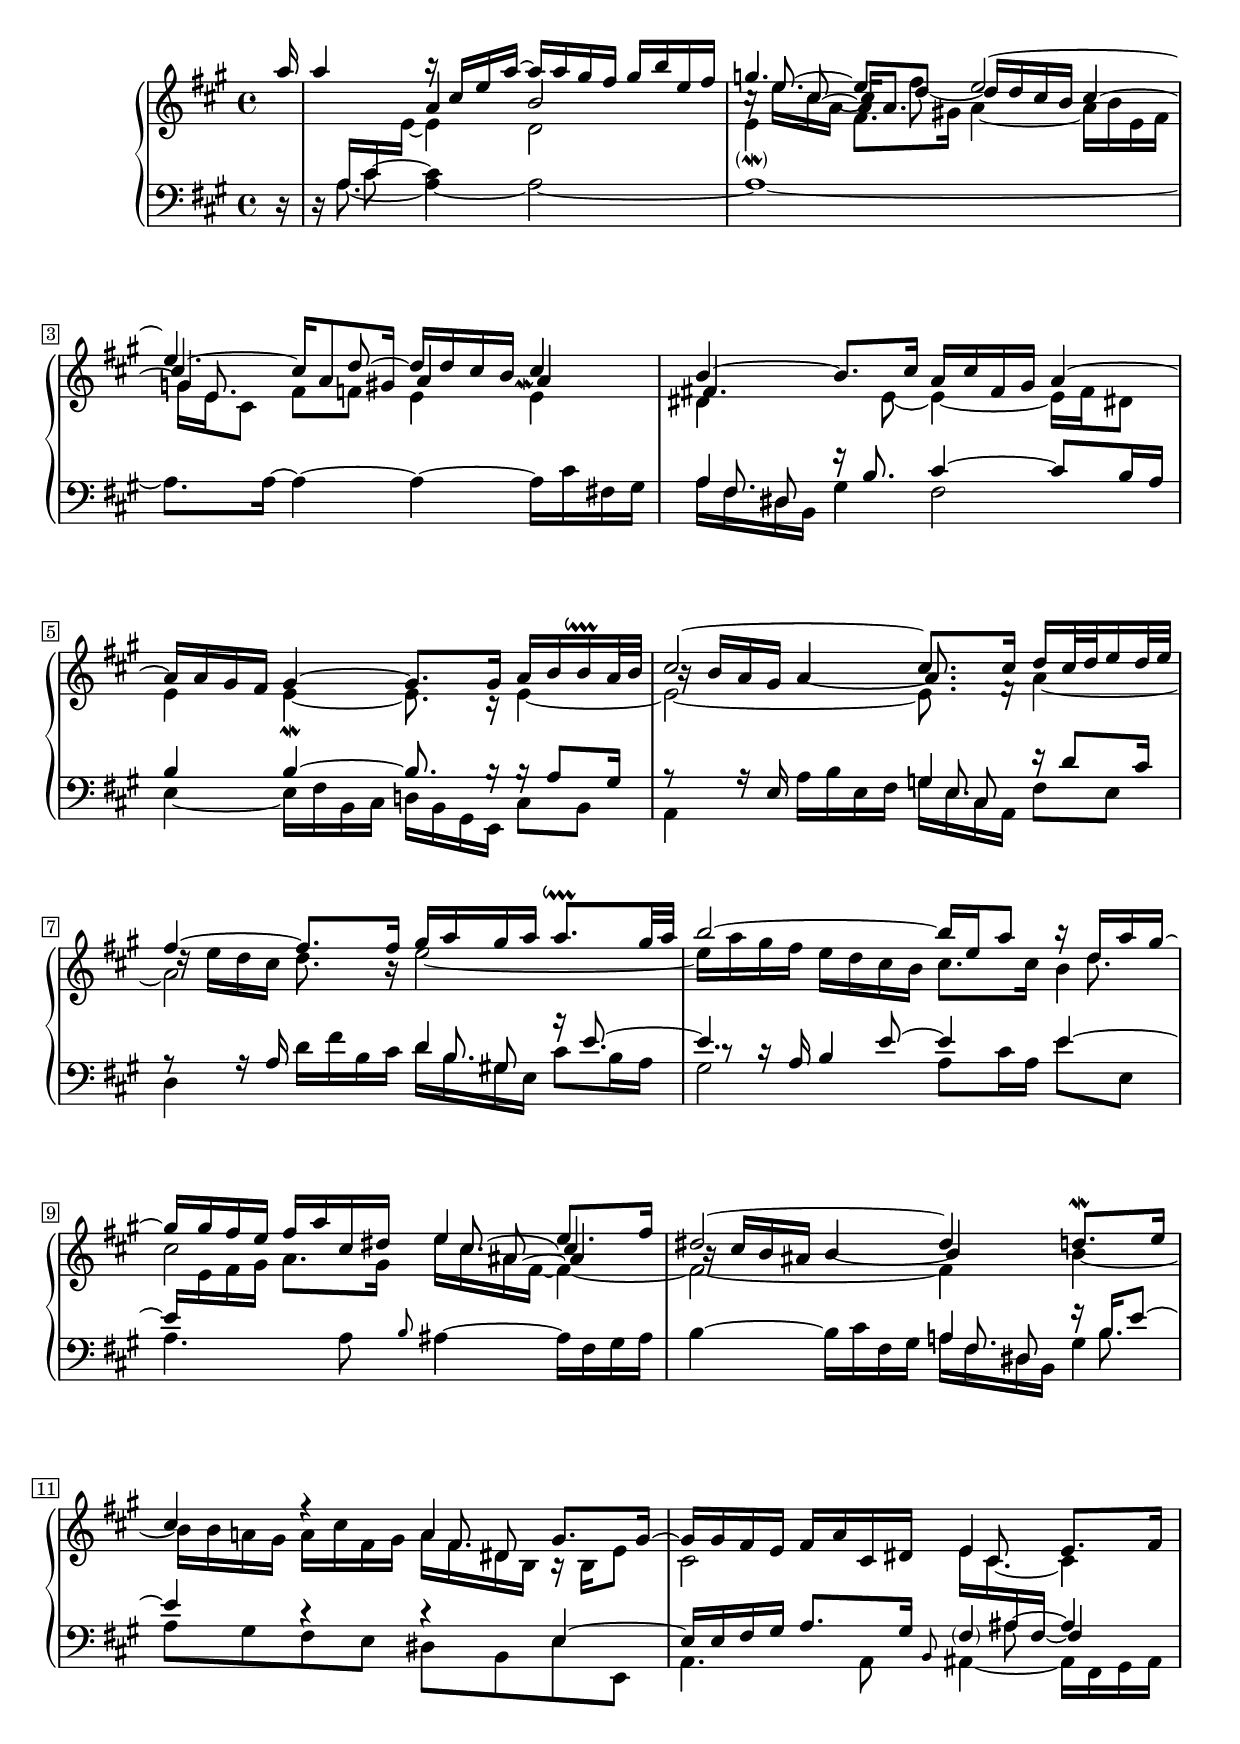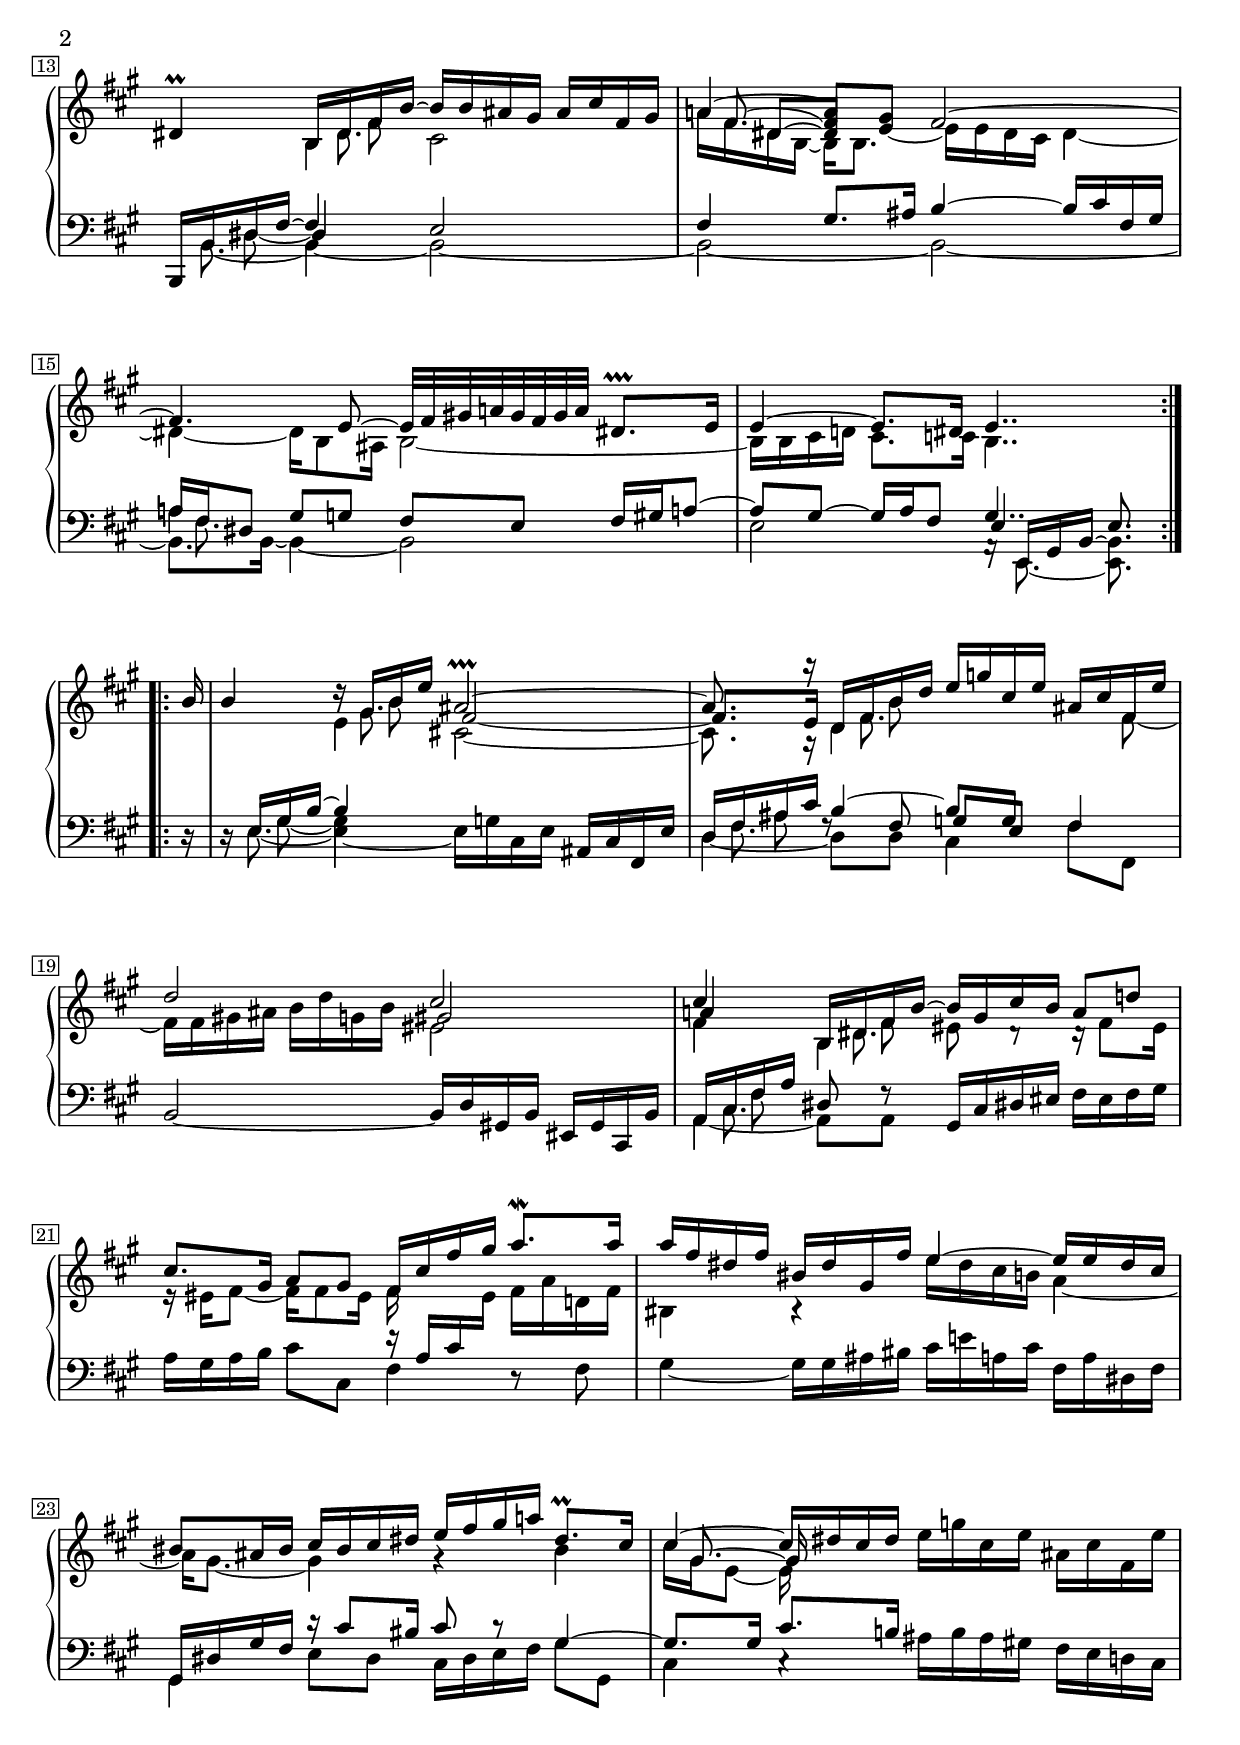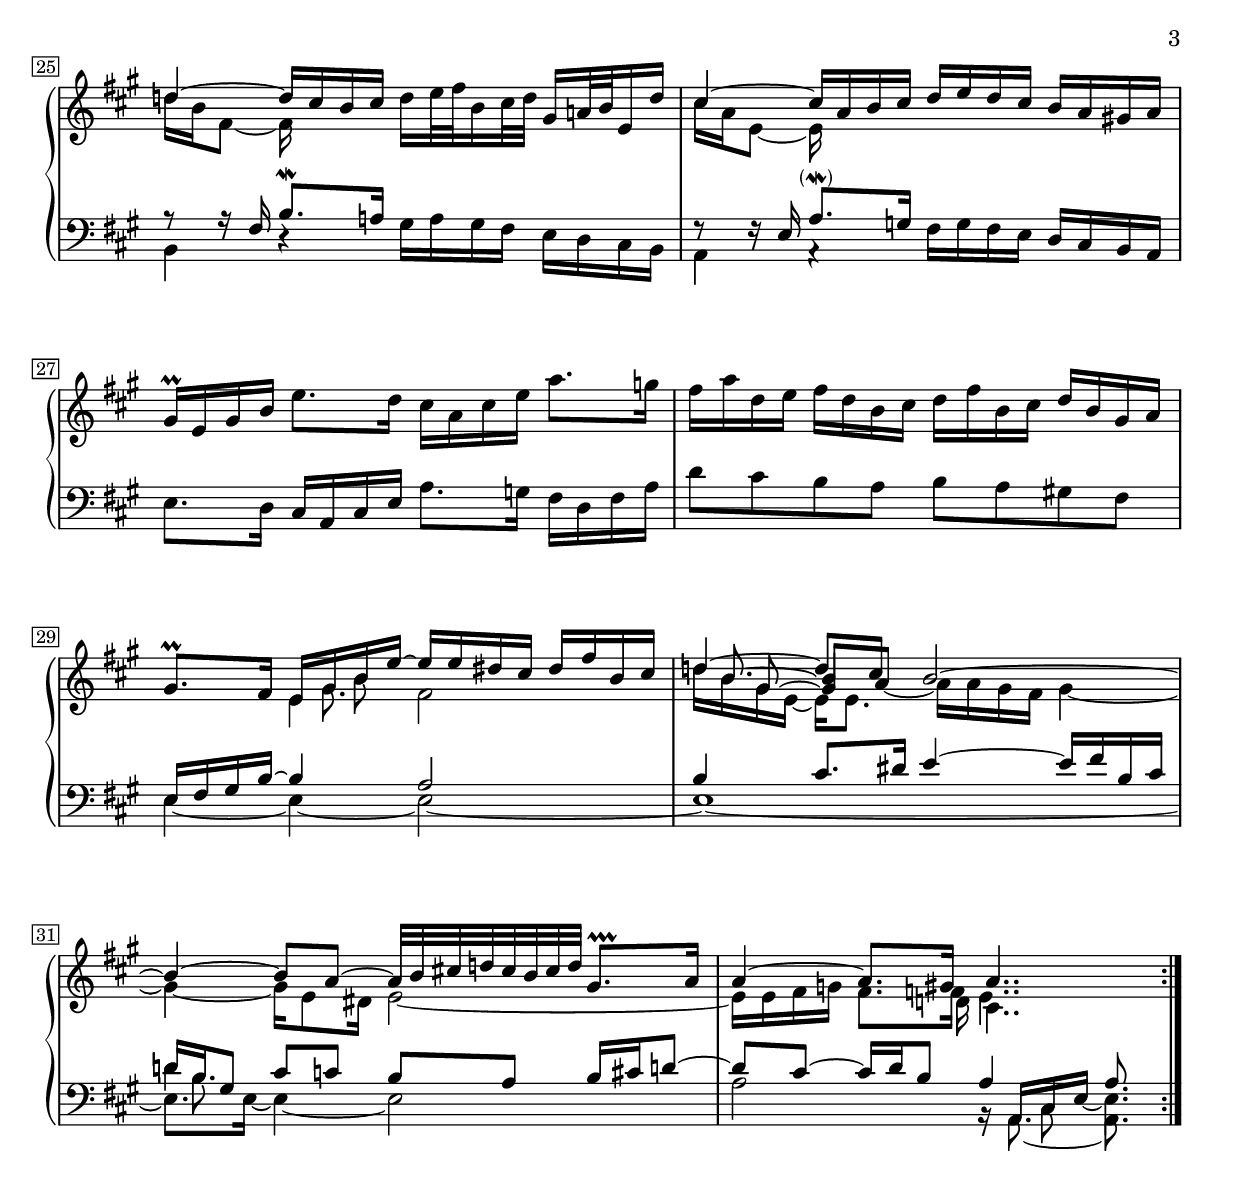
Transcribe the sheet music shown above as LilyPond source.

Global = {
  \key a \major
  \time 4/4
  \include "../../global.ly"
}

voiceFive  = #(context-spec-music (make-voice-props-set 4)  'Voice)
voiceSix  = #(context-spec-music (make-voice-props-set 5)  'Voice)

Soprano = \context Voice = "one" \relative c''' {
  \voiceOne
  \stemUp\tieUp
  \override MultiMeasureRest.staff-position = #0
  \label #'SuiteIAllemande
  \repeat volta 2 {
  \partial 16 a16
  %1
  | a4 b16\rest cis, e a~ a a gis fis gis b e, fis
  | g4.
    \once\override NoteColumn.force-hshift = #-0.2
    \once\override Stem.length = #8.5
    \once\stemDown
    fis8
    \once\override Tie.extra-offset = #'(0 . 2.4)
    e2~
  | e4. \once\stemUp d8~ d16 d cis b cis4
  | b~ b8. cis16 a cis fis, gis a4~
  %5
  | a16 a gis fis gis4~ gis8. gis16 a b b\downprall a32 b
  | \once\override Tie.extra-offset = #'(0 . 2.5)
    cis2~ cis8. cis16 d cis32 d e16 d32 e
  | fis4 ~ fis8. fis16 gis a gis a a8.\downprall gis32 a
  | b2~ b16 e, a8 r16 d, a' gis~
  | gis gis fis e fis a cis, dis e4 e8. fis16
  %10
  | \once\override Tie.extra-offset = #'(0 . 2)
    dis2~
    dis4 d8.\mordent e16
  | cis4 f\rest a,4*1/4 \autoBeamOff fis8.*1/3 dis8 \autoBeamOn gis8. gis16~
  | gis gis fis e fis a cis, dis e4 e8. fis16
  | dis4\prall b16 dis fis b~ b b ais gis ais cis fis, gis
  | a4~ a8 gis fis2~
  %15
  | fis4. e8~ e32 fis gis! a! gis fis gis a dis,8.\prallprall e16
  | e4~ e8. dis16 e4..
  }
  \break
  \repeat volta 2 {
  \partial 16 b'16
  | b4 d16\rest gis, b e ais,2~\prallprall
  | ais8. b'16\rest d,, fis b d e g cis, e ais, cis fis, e'
  | d2 cis
  %20
  | cis4 b,16 dis fis b~ b gis cis b a8 d
  | cis8. gis16 a8 gis fis16 cis' fis gis a8.\mordent a16
  | a fis dis fis bis, dis gis, fis' e4~ e16 e dis cis
  | bis8 ais16 bis cis bis cis dis e fis gis a dis,8.\prall cis16
  | cis4~ cis16 dis cis dis \stemNeutral e g cis, e ais, cis fis, e'
  %25
  | \stemUp d4~ d16 cis b cis \stemNeutral d16 e32 fis b,16 cis32 d gis,16 a32 b e,16 d'
  | \stemUp cis4~ cis16 a b cis d e d cis b a gis! a
  | \stemNeutral gis\prall e gis b e8. d16 cis a cis e a8. g16
  | fis a d, e fis d b cis d fis b, cis d b gis a
  | gis8.\prall fis16 \stemUp e gis b e~ e e dis cis dis fis b, cis
  %30
  | d4 ~
    \override Stem.details.beamed-lengths = #'(4.5)
    d8 cis
    b2~
    \revert Stem.details.beamed-lengths
  | b4~ b8 a~ a32 b cis! d! cis b cis d
    \override Script.X-offset = #1.4
    gis,8.\prallprall a16
  | a4~ a8. \once\override NoteColumn.force-hshift = #0 gis!16 a4..
  }
}

Alto = \context Voice = "two" \relative c'' {
  \voiceTwo
  \mergeDifferentlyDottedOn
  \partial 16 s16
  %1
  | \stemUp\tieUp s4 a \once\override Stem.length = #4 b2
  | c16\rest
    \once\override Tie.extra-offset = #'(0 . 0.4)
    e8.~
    e8 \shiftOn d_~ d16 d cis b
    \once\override Tie.extra-offset = #'(0 . -1)
    cis4~
  | cis~
    \once\override Stem.details.beamed-lengths = #'(4 4)
    cis16 a8 gis!16 a4
    \once\override Staff.TextScript.extra-offset = #'(-1.2 . -5.3)
    a^\markup { \musicglyph "scripts.mordent" }
  | fis4. \stemDown\tieDown e8~ e4~ e16 fis dis!8
  %5
  | e4 e~_\mordent e8. c16\rest s4
  | \once\override Voice.Rest.X-offset = #1.4
    b'16\rest
    \stemUp b a gis
    \once\override Tie.extra-offset = #'(0 . 0.8)
    a4~ a8. f16\rest s4
  | \once\override Voice.Rest.X-offset = #1.4
    d'16\rest \stemDown\tieDown e d cis d8. b16\rest e2~
  | e16 a gis fis e d cis b cis8. cis16 b4*1/4 d8.
  | cis2 s16
    \stemUp
    \once\shape #'((0.4 . -0.4) (0 . -0.4) (0 . -0.4) (-1 . -1.2)) Tie
    cis8.^~
    cis4
  %10
  | \once\override Voice.Rest.X-offset = #1.4
    b16\rest
    cis b ais
    \once\override Tie.extra-offset = #'(0 . 0.4)
    b4~
    b \stemDown b~
  | b16 b a gis a cis fis, gis a fis dis b b\rest b e8
  | cis2 s16 \once\stemUp cis8.~ cis4
  | s4 b4*1/4 \autoBeamOff dis8.*1/3 fis8 \autoBeamOn cis2
  | s16 \stemUp\tieUp
    \once\shape #'((0 . 0) (0 . -0.2) (0 . -0.5) (-0.6 . -1)) Tie
    fis8.~
    \shiftOff \omit Flag \once\omit Beam fis8 \tieDown e~
    \undo\omit Flag
    \stemDown e16 e dis cis dis4~
  %15
  | dis4~ dis16 b8 ais16 b2~
  | b16 b cis d cis8. c16 b4..
  \partial 16 s16
  | s4 e cis2~
  | cis8. a16\rest d4 s4. fis8~
  | fis16 fis gis! ais b d g, b eis,2
  %20
  | fis4 b,4*1/4 \autoBeamOff dis8.*1/3 fis8 \autoBeamOn eis d\rest d16\rest fis8 eis16
  | e16\rest eis fis8~ fis16 fis8 eis16 fis s8. s4
  | bis,4 b\rest e'16 dis cis b a4~
  | a16 gis8.~ gis4 g\rest bis
  | cis16 gis e8~ e16 s8. s2
  %25
  | d'16 b fis8~ fis16 s8. s2
  | cis'16 a e8~ e16 s8. s2
  | s1*2
  | s4 e4*1/4 \autoBeamOff gis8.*1/3 b8 \autoBeamOn fis2
  %30
  | d'16 b gis e~ e e8. s2
  | s1
  | s4 s8. \once\override NoteColumn.force-hshift = #1.2 d16 cis4..
}

AltoTwo = \context Voice = "five" \relative c' {
  \voiceFive
  \partial 16 s16
  %1
  | \change Staff = "lower" \stemUp
    s16 a cis
    \change Staff = "upper" \stemDown\tieDown e~ e4 d2
  | e4*1/4_\parenthesize\mordent e'16 cis
    \once\override Tie.extra-offset = #'(0 . 0.8)
    a~
    \stemUp \once\override NoteColumn.force-hshift = #0.3 a a8.
    \stemDown a4~ a16 b e, fis
  | \stemUp \shiftOnn g4*1/4 e8. \stemDown fis8 f e4 e
  | dis s2.
  %5
  | s2. e4~
  | e2~ e8. s16 a4~
  | a2 s
  | s1
  | s2 s8
    \stemUp
    \once\shape #'((-0.4 . -0.8) (0 . -0.8) (0 . -0.8) (-1 . -0.8)) Tie
    ais8^~
    ais4
  %10
  | \stemDown
    \once \omit Stem
    \once\override NoteColumn.force-hshift = #0
    fis2~ fis4 s
  | s1
  | s2 e16 cis \change Staff = "lower" \stemUp ais fis~ fis4
  | s1
  | s8 \change Staff = "upper" dis'^~ \shiftOff \once\omit Flag dis8 s s2
  %15
  | s1
  | s2. s8.
  \partial 16 s16
  | \stemDown s4 s16 \autoBeamOff gis8.*1/3 b8 \autoBeamOn \stemUp \shiftOn fis2~
  | \once\override NoteColumn.force-hshift = #0.8
    \once\override Stem.details.beamed-lengths = #'(4 3)
    fis8. e16 s \stemDown \autoBeamOff fis8.*1/3 b8 \autoBeamOn s2
  | s \stemUp gis
  %20
  | a4 s2.
  | s1*3
  | s16
    \once\shape #'((0 . 0) (0 . -0.4) (0 . -0.8) (-0.6 . -0.8)) Tie
    \tieUp gis8.~
    gis16 s8. s2
  %25
  | s1*5
  | s16
    \once\shape #'((0 . 0) (0 . -0.6) (0 . -0.8) (-1 . -0.8)) Tie
    b8.~
    b8 \tieDown a~ \stemDown a16 a gis fis gis4~
  | gis~ gis16 e8 dis16 e2~
  | e16 e fis g fis8. \once\override NoteColumn.force-hshift = #0.8 f16 e4..
}

TenorTwo = \context Voice = "six" \relative c' {
  \voiceSix
  \partial 16 s16
  | s1
  | s4 \change Staff = "upper" \stemDown fis8. gis16 s2
  | s4 s2.
  | \change Staff = "lower" \stemUp\tieUp a,4 s2.
  %5
  | s1*2
  | s2. \autoBeamOn b'16\rest e,8.~
  | e4. e8~ e4 s
  | s1
  %10
  | s2. s16 b e8~
  | e4 s2.
  | s1
  | s8 \stemDown\tieDown dis,~ \stemUp dis4 s2
  | \change Staff = "upper" \stemDown\tieDown a''16 fis dis b~ b b8. s2
  %15
  | \change Staff = "lower"
    \once\override Stem.length = #4
    \once\override NoteColumn.force-hshift = #0
    a4*1/4 fis8. s2.
  | s2 \stemUp \shiftOff gis4..*4/7 e8.
  \partial 16 s16
  | s16 e gis b^~ b4 s2
  | \stemDown s16 \autoBeamOff fis8.*1/3 ais8 \autoBeamOn
    \once\override Voice.Rest.X-offset = #-0.8
    f\rest
    \stemUp fis \shiftOn g e s4
  | s1
  %20
  | s16 \stemDown \autoBeamOff cis8.*1/3 fis8 \autoBeamOn s2.
  | s1*9
  %30
  | \change Staff = "upper" \stemUp\tieUp s8 gis'~ \once\omit Flag gis8 s s2
  | \change Staff = "lower" \stemDown
    \once\override Stem.length = #4
    \once\override NoteColumn.force-hshift = #0
    d4*1/4 b8.
    s2.
  | \stemDown s2 s8 cis, \stemUp a'8.
}

Tenor = \context Voice = "three" \relative c' {
  \voiceThree
  \override Rest.staff-position = #0
  \mergeDifferentlyDottedOn
  \partial 16 s16
  %1
  | \stemDown\tieUp s8 cis~ cis4 s2
  | \change Staff = "upper" \stemUp
    s8
    \once\override Tie.extra-offset = #'(-0.8 . -0.9)
    \autoBeamOff cis'~ \once\omit Flag \once\omit Stem cis s2 s8 \autoBeamOn
  | \stemDown \once\override NoteColumn.force-hshift = #1 g16 e cis8 s2.
  | \change Staff = "lower" \stemUp
    \autoBeamOff s16 fis,8.*1/3 dis8 \autoBeamOn f'16\rest b,8. \stemUp cis4~ cis8 b16 a
  %5
  | b4 b~ b8. b16\rest b\rest a8 gis16
  | a8\rest a16\rest e s4 g4*1/4 \autoBeamOff e8.*1/3 cis8 \autoBeamOn e'16\rest d8 cis16
  | a8\rest a16\rest a s4 d4*1/4 \autoBeamOff b8.*1/3 gis8 \autoBeamOn s4
  | \once\override Voice.Rest.X-offset = #2.4 c8\rest
    c16\rest a b4 s e~
  | e16 \change Staff = "upper" \stemDown\tieDown e fis gis a8. gis16 e'16 cis ais fis~ fis4~
  %10
  | fis2
    \change Staff = "lower" \stemUp
    a,4*1/4 \autoBeamOff fis8.*1/3 dis8 \autoBeamOn f'16\rest \once\stemDown b,8.
  | s4 c\rest c\rest e,^~
  | e16 e fis gis a8. gis16 \parenthesize fis4*1/2 \once\stemDown ais8^~ ais4
  | \stemUp\tieUp b,,16 b' dis fis~ fis4 e2
  | fis4 gis8. ais16 b4~ b16 cis fis, gis
  %15
  | a16 fis dis8 gis g fis e fis16 gis a!8~
  | a gis~ gis16 a fis8 e4*1/4 e,16 gis b~ \stemDown \once\omit Flag b8.
  \partial 16 s16
  | \tieDown s8 gis'~ gis4 s2
  | \stemUp\tieUp d16 fis ais cis
    \once\override Tie.extra-offset = #'(0 . 0.6)
    b4~
    \shiftOff b8 g fis4
  | s1
  %20
  | a,16 cis fis a dis,8 f\rest s2
  | s2 e'16\rest a, cis \change Staff = "upper" \stemDown eis fis a d, fis
  | \change Staff = "lower" \stemUp
    s1
  | gis,,16 dis' gis fis d'\rest cis8 bis16 cis8 c\rest gis4~
  | gis8. gis16 cis8. b16 s2
  %25
  | a8\rest a16\rest fis b8.\mordent a16 s2
  | f8\rest f16\rest e a8.\parenthesize\mordent g16 s2
  | s1*2
  | e16 fis gis b~ b4 a2
  %30
  | b4 cis8. dis16 e4~ e16 fis b, cis
  | d b gis8 cis c b a b16 cis d8~
  | d cis~ cis16 d b8 a4*1/4 a,16 cis e_~
    \stemDown \shiftOff \once\omit Flag e8.
}

Bass = \context Voice = "four" \relative c' {
  \voiceFour
  \stemDown\tieDown
  \override MultiMeasureRest.staff-position = #0
  \override Rest.staff-position = #0
  \repeat volta 2 {
  \partial 16 r16
  %1
  | r a8. ~ a4~ a2~
  | a1~
  | a8. \stemNeutral\tieNeutral a16~ a4~ a~ a16 cis fis, gis
  | \stemDown\tieDown a fis dis b gis'4 fis2
  %5
  | e4~ e16 fis b, cis d b gis e cis'8 b
  | a4 a'16 b e, fis g e cis a fis'8 e
  | d4 d'16 fis b, cis d b gis e cis'8 b16 a
  | gis2 a8 cis16 a e'8 e,
  | a4. a8 \tieUp \once\stemUp \grace b8 ais4~ ais16 fis gis ais
  %10
  | b4~ b16 cis fis, gis a fis dis b gis'4
  | a8 gis fis e dis b e e,
  | a4. a8 \once\stemUp \grace b8 ais4_~ ais16 fis gis ais
  | \tieDown s16 b8.~ b4~ b2~
  | b2~ b~
  %15
  | b8. b16~ b4~ b2
  | e2 a,16\rest e8.~ e8.
  }
  \repeat volta 2 {
  \partial 16 r16
  | r16 e'8.~ e4~ \stemNeutral e16 g cis, e ais, cis fis, e'
  | \stemDown d4~ d8 d cis4 fis8 fis,
  | \stemNeutral\tieNeutral b2~ b16 d gis,! b eis, gis cis, b'
  %20
  | \stemDown\tieDown a4~ a8 a \stemNeutral gis16 cis dis! eis fis eis fis gis
  | a gis a b cis8 cis, fis4 r8 fis
  | gis4~ gis16 gis ais bis cis e a, cis fis, a dis, fis
  | \stemDown\tieDown gis,4 e'8 dis cis16 dis e fis gis8 gis,
  | cis4 c\rest ais'16 b ais gis! fis e d cis
  %25
  | b4 r gis'16 a gis fis e d cis b
  | a4 a\rest \stemNeutral fis'16 g fis e d cis b a
  | e'8. d16 cis a cis e a8. g16 fis d fis a
  | d8 cis b a b a gis fis
  | \stemDown\tieDown e4~ e~ e2~
  %30
  | e1~
  | e8. e16~ e4~ e2
  | a2 b,16\rest \once\override Tie.extra-offset = #'(0 . -1.6) a8.~ \shiftOff a
  }
}

\score {
  \new PianoStaff
  <<
    \accidentalStyle Score.piano
    \context Staff = "upper" <<
      \set Staff.midiInstrument = #"acoustic grand"
      \Global
      \clef treble
      \Soprano
      \Alto
      \AltoTwo
    >>
    \context Staff = "lower" <<
      \set Staff.midiInstrument = #"acoustic grand"
      \Global
      \clef bass
      \TenorTwo
      \Tenor
      \Bass
    >>
  >>
  \header {
    composer = ##f % "Johann Sebastian Bach"
    opus = ##f % "BWV 806"
    title = \markup { "Allemande" }
    subtitle = ##f
  }
  \layout {
    \context {
      \PianoStaff
      \override Parentheses.font-size = #-2
      \override TextScript.font-shape = #'italic
      \override TextScript.font-size = #-1
    }
  }
  \midi {
    \tempo 4 = 100
  }
}
